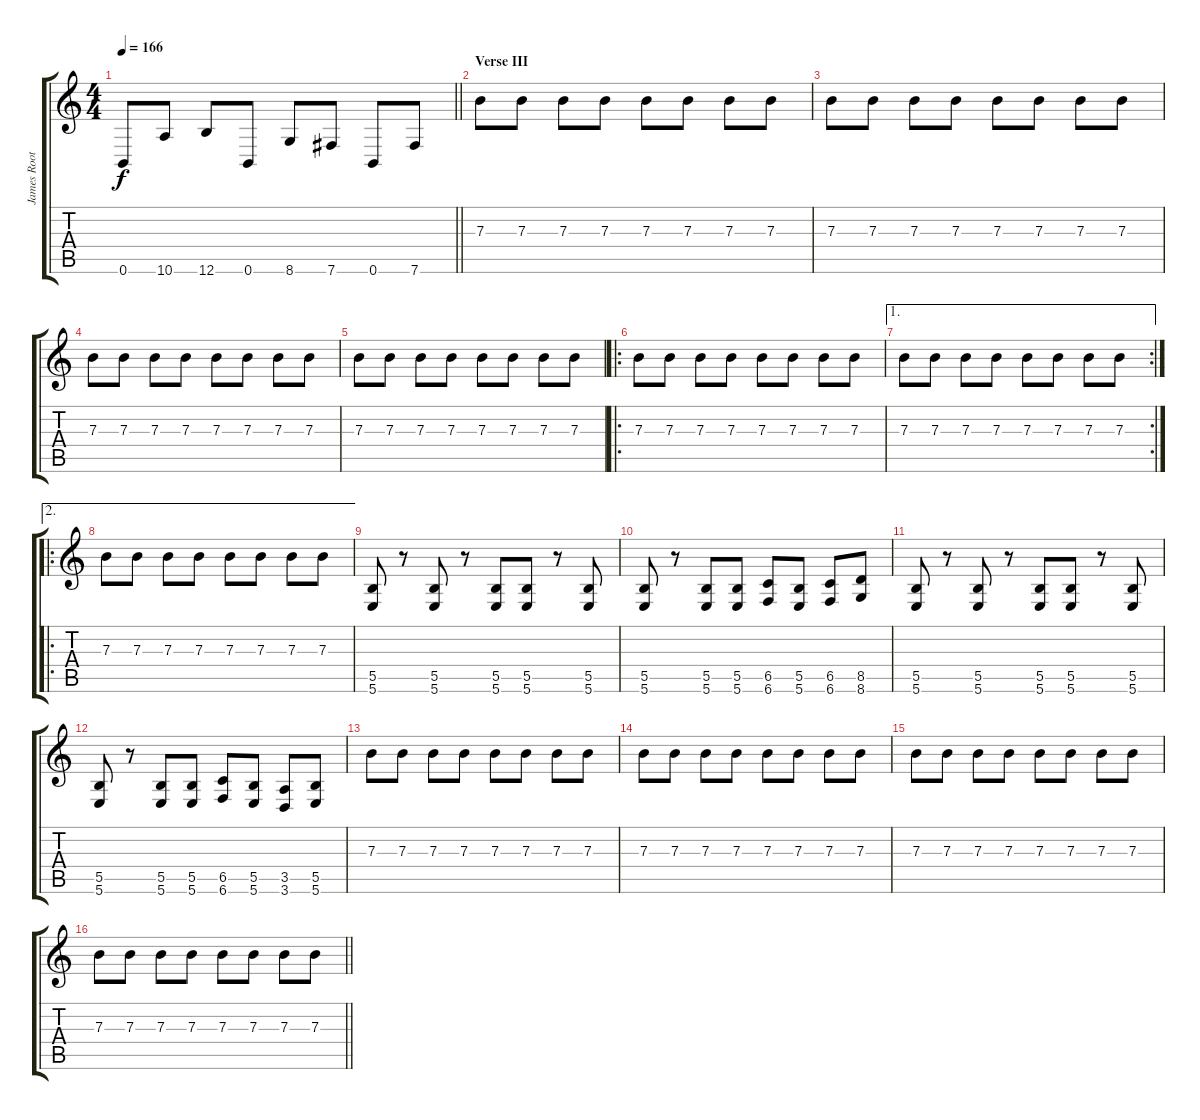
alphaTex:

\track ("James Root (Guitar II)" "James Root") {instrument overdrivenguitar}
\staff {score tabs}
\tuning (Db4 Ab3 E3 B2 Gb2 B1) {hide}
\ts (4 4)
\tempo 166
\clef g2
\barLineRight lightlight
\ks c
0.6.8{dy f} 10.6.8 12.6.8 0.6.8 8.6.8 7.6.8 0.6.8 7.6.8 |
\section ("" "Verse III")
7.3.8{volume 7} 7.3.8 7.3.8 7.3.8 7.3.8 7.3.8 7.3.8 7.3.8 |
7.3.8 7.3.8 7.3.8 7.3.8 7.3.8 7.3.8 7.3.8 7.3.8 |
7.3.8 7.3.8 7.3.8 7.3.8 7.3.8 7.3.8 7.3.8 7.3.8 |
7.3.8 7.3.8 7.3.8 7.3.8 7.3.8 7.3.8 7.3.8 7.3.8 |
\ro
7.3.8 7.3.8 7.3.8 7.3.8 7.3.8 7.3.8 7.3.8 7.3.8 |
\ae 1
\rc 2
7.3.8 7.3.8 7.3.8 7.3.8 7.3.8 7.3.8 7.3.8 7.3.8 |
\ae 2
\ro
7.3.8 7.3.8 7.3.8 7.3.8 7.3.8 7.3.8 7.3.8 7.3.8 |
(5.5 5.6).8{volume 11} r.8 (5.5 5.6).8 r.8 (5.5 5.6).8 (5.5 5.6).8 r.8 (5.5 5.6).8 |
(5.5 5.6).8 r.8 (5.5 5.6).8 (5.5 5.6).8 (6.5 6.6).8 (5.5 5.6).8 (6.5 6.6).8 (8.5 8.6).8 |
(5.5 5.6).8 r.8 (5.5 5.6).8 r.8 (5.5 5.6).8 (5.5 5.6).8 r.8 (5.5 5.6).8 |
(5.5 5.6).8 r.8 (5.5 5.6).8 (5.5 5.6).8 (6.5 6.6).8 (5.5 5.6).8 (3.5 3.6).8 (5.5 5.6).8 |
7.3.8{volume 7} 7.3.8 7.3.8 7.3.8 7.3.8 7.3.8 7.3.8 7.3.8 |
7.3.8 7.3.8 7.3.8 7.3.8 7.3.8 7.3.8 7.3.8 7.3.8 |
7.3.8 7.3.8 7.3.8 7.3.8 7.3.8 7.3.8 7.3.8 7.3.8 |
\barLineRight lightlight
7.3.8 7.3.8 7.3.8 7.3.8 7.3.8 7.3.8 7.3.8 7.3.8
